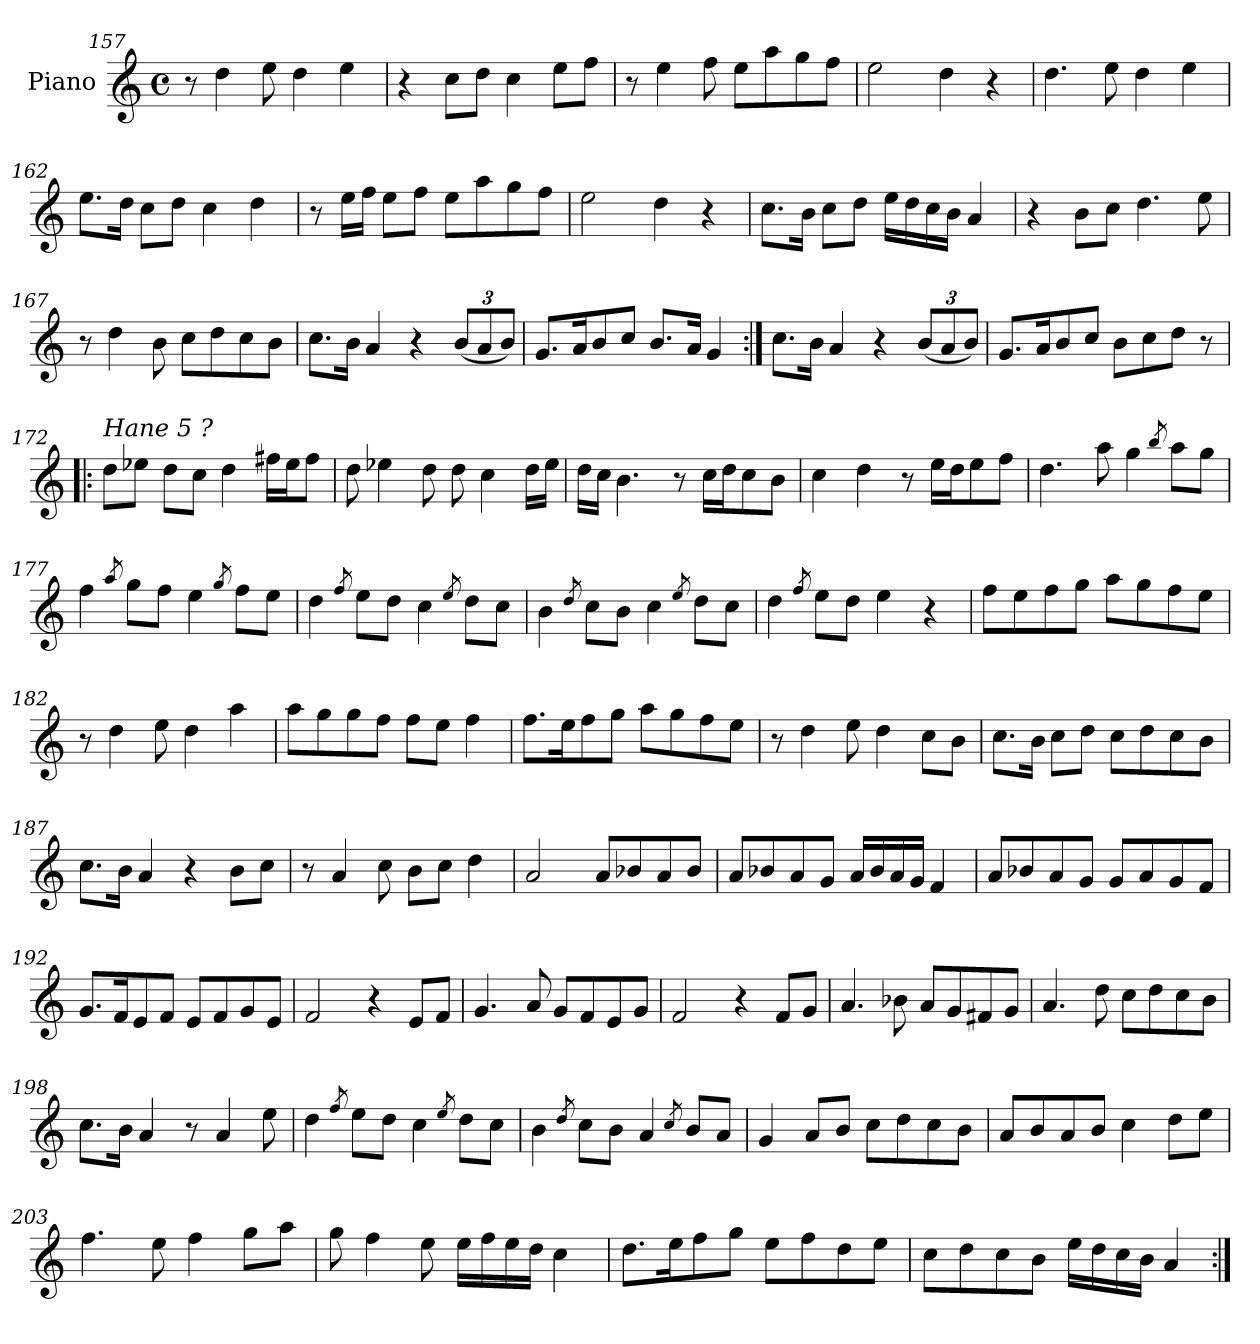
**kern
*part1
*staff1
*I"Piano
*I'Pno
*clefG2
*k[]
*M4/4
*met(c)
=157
8r
4dd\
8ee\
4dd\
4ee\
=158
4r
8cc\L
8dd\J
4cc\
8ee\L
8ff\J
=159
8r
4ee\
8ff\
8ee\L
8aa\
8gg\
8ff\J
=160
2ee\
4dd\
4r
=161
4.dd\
8ee\
4dd\
4ee\
!!LO:LB:g=z
=162
8.ee\L
16dd\Jk
8cc\L
8dd\J
4cc\
4dd\
=163
8r
16ee\LL
16ff\JJ
8ee\L
8ff\J
8ee\L
8aa\
8gg\
8ff\J
=164
2ee\
4dd\
4r
=165
8.cc\L
16b\Jk
8cc\L
8dd\J
16ee\LL
16dd\
16cc\
16b\JJ
4a/
=166
4r
8b\L
8cc\J
4.dd\
8ee\
!!LO:LB:g=z
=167
8r
4dd\
8b\
8cc\L
8dd\
8cc\
8b\J
=168
8.cc\L
16b\Jk
4a/
4r
*Xbrackettup
(<12b/L
12a/
12b/J)
=169
8.g/L
16a/K
8b/
8cc/J
8.b/L
16a/Jk
4g/
=170:|!
8.cc\L
16b\Jk
4a/
4r
(<12b/L
12a/
12b/J)
!!LO:LB:g=z
=171
8.g/L
16a/K
8b/
8cc/J
8b\L
8cc\
8dd\J
8r
=172!|:
!LO:TX:a:i:t=Hane 5 ?
8dd\L
8ee-X\J
8dd\L
8cc\J
4dd\
16ff#X\LL
16ee-\J
8ff#\J
=173
8dd\
4ee-X\
8dd\
8dd\
4cc\
16dd\LL
16ee-\JJ
=174
16dd\LL
16cc\JJ
4.b\
8r
16cc\LL
16dd\J
8cc\
8b\J
=175
4cc\
4dd\
8r
16ee\LL
16dd\J
8ee\
8ff\J
!!LO:PB:g=z
=176
4.dd\
8aa\
4gg\
8qbb/
8aa\L
8gg\J
=177
4ff\
8qaa/
8gg\L
8ff\J
4ee\
8qgg/
8ff\L
8ee\J
=178
4dd\
8qff/
8ee\L
8dd\J
4cc\
8qee/
8dd\L
8cc\J
=179
4b\
8qdd/
8cc\L
8b\J
4cc\
8qee/
8dd\L
8cc\J
!!LO:LB:g=z
=180
4dd\
8qff/
8ee\L
8dd\J
4ee\
4r
=181
8ff\L
8ee\
8ff\
8gg\J
8aa\L
8gg\
8ff\
8ee\J
=182
8r
4dd\
8ee\
4dd\
4aa\
=183
8aa\L
8gg\
8gg\
8ff\J
8ff\L
8ee\J
4ff\
=184
8.ff\L
16ee\K
8ff\
8gg\J
8aa\L
8gg\
8ff\
8ee\J
!!LO:LB:g=z
=185
8r
4dd\
8ee\
4dd\
8cc\L
8b\J
=186
8.cc\L
16b\Jk
8cc\L
8dd\J
8cc\L
8dd\
8cc\
8b\J
=187
8.cc\L
16b\Jk
4a/
4r
8b\L
8cc\J
=188
8r
4a/
8cc\
8b\L
8cc\J
4dd\
=189
2a/
8a/L
8b-X/
8a/
8b-/J
!!LO:LB:g=z
=190
8a/L
8b-X/
8a/
8g/J
16a/LL
16b-/
16a/
16g/JJ
4f/
=191
8a/L
8b-X/
8a/
8g/J
8g/L
8a/
8g/
8f/J
=192
8.g/L
16f/K
8e/
8f/J
8e/L
8f/
8g/
8e/J
=193
2f/
4r
8e/L
8f/J
=194
4.g/
8a/
8g/L
8f/
8e/
8g/J
!!LO:LB:g=z
=195
2f/
4r
8f/L
8g/J
=196
4.a/
8b-X\
8a/L
8g/
8f#X/
8g/J
=197
4.a/
8dd\
8cc\L
8dd\
8cc\
8b\J
=198
8.cc\L
16b\Jk
4a/
8r
4a/
8ee\
=199
4dd\
8qff/
8ee\L
8dd\J
4cc\
8qee/
8dd\L
8cc\J
!!LO:LB:g=z
=200
4b\
8qdd/
8cc\L
8b\J
4a/
8qcc/
8b/L
8a/J
=201
4g/
8a/L
8b/J
8cc\L
8dd\
8cc\
8b\J
=202
8a/L
8b/
8a/
8b/J
4cc\
8dd\L
8ee\J
=203
4.ff\
8ee\
4ff\
8gg\L
8aa\J
!!LO:LB:g=z
=204
8gg\
4ff\
8ee\
16ee\LL
16ff\
16ee\
16dd\JJ
4cc\
=205
8.dd\L
16ee\K
8ff\
8gg\J
8ee\L
8ff\
8dd\
8ee\J
=206
8cc\L
8dd\
8cc\
8b\J
16ee\LL
16dd\
16cc\
16b\JJ
4a/
=:|!
*-
